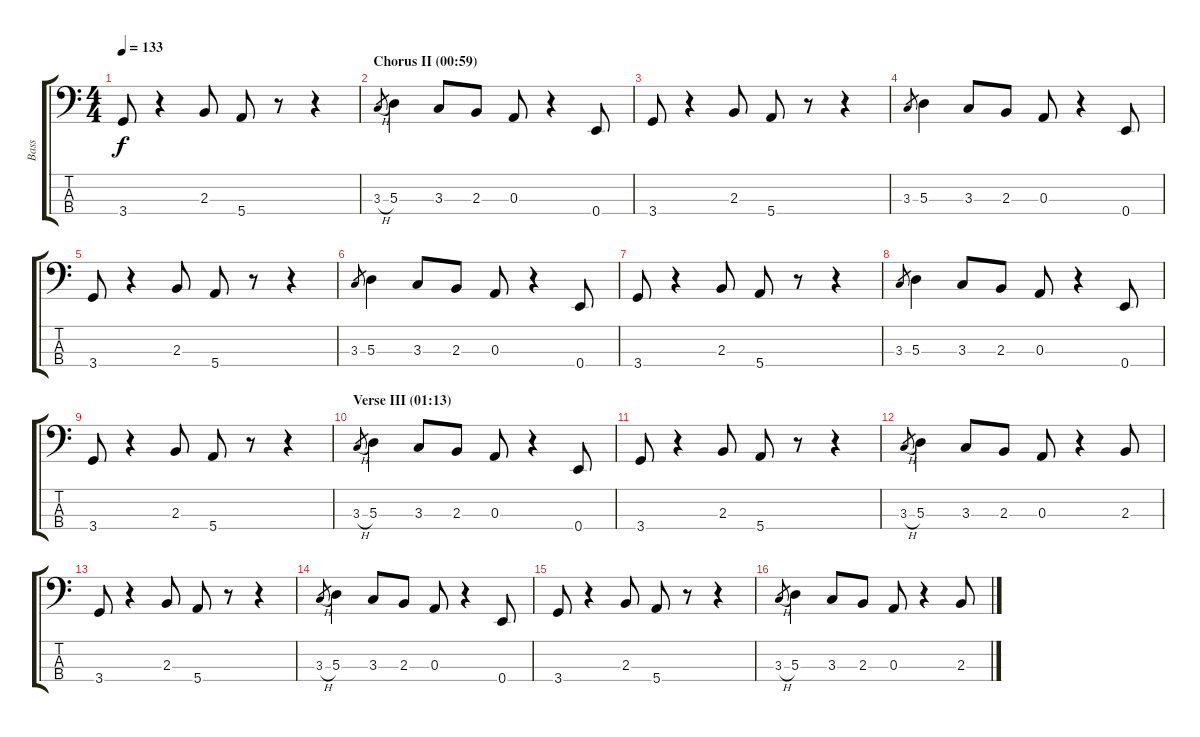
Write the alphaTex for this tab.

\track ("Bass" "Bass") {instrument electricbassfinger}
\staff {score tabs}
\tuning (G2 D2 A1 E1) {hide}
\ts (4 4)
\tempo 133
\clef f4
\ks c
3.4.8{dy f} r.4 2.3.8 5.4.8 r.8 r.4 |
\section ("" "Chorus II (00:59) ")
3.3{h}.8{gr} 5.3.4 3.3.8 2.3.8 0.3.8 r.4 0.4.8 |
3.4.8 r.4 2.3.8 5.4.8 r.8 r.4 |
3.3.8{gr} 5.3.4 3.3.8 2.3.8 0.3.8 r.4 0.4.8 |
3.4.8 r.4 2.3.8 5.4.8 r.8 r.4 |
3.3.8{gr} 5.3.4 3.3.8 2.3.8 0.3.8 r.4 0.4.8 |
3.4.8 r.4 2.3.8 5.4.8 r.8 r.4 |
3.3.8{gr} 5.3.4 3.3.8 2.3.8 0.3.8 r.4 0.4.8 |
3.4.8 r.4 2.3.8 5.4.8 r.8 r.4 |
\section ("" "Verse III (01:13)")
3.3{h}.8{gr} 5.3.4 3.3.8 2.3.8 0.3.8 r.4 0.4.8 |
3.4.8 r.4 2.3.8 5.4.8 r.8 r.4 |
3.3{h}.8{gr} 5.3.4 3.3.8 2.3.8 0.3.8 r.4 2.3.8 |
3.4.8 r.4 2.3.8 5.4.8 r.8 r.4 |
3.3{h}.8{gr} 5.3.4 3.3.8 2.3.8 0.3.8 r.4 0.4.8 |
3.4.8 r.4 2.3.8 5.4.8 r.8 r.4 |
3.3{h}.8{gr} 5.3.4 3.3.8 2.3.8 0.3.8 r.4 2.3.8
